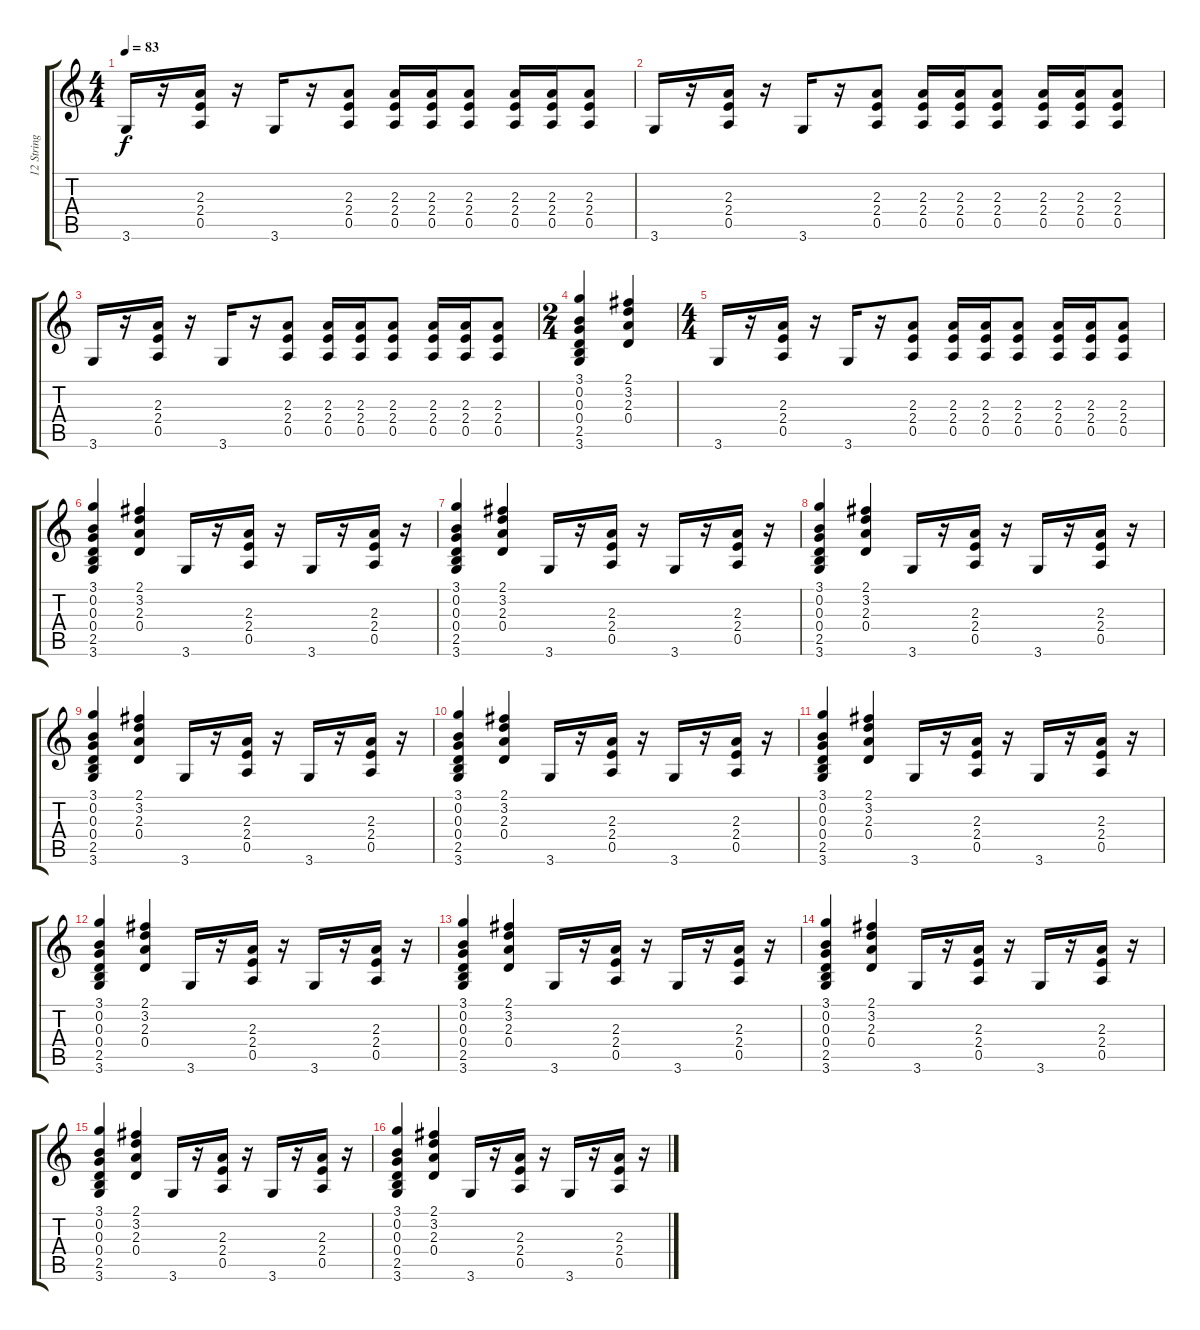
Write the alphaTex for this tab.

\track ("12 String" "12 String") {instrument acousticguitarsteel}
\staff {score tabs}
\tuning (E4 B3 G3 D3 A2 E2) {hide}
\ts (4 4)
\tempo 83
\clef g2
\ks c
3.6.16{dy f} r.16 (2.3 2.4 0.5).16 r.16 3.6.16 r.16 (2.3 2.4 0.5).8 (2.3 2.4 0.5).16 (2.3 2.4 0.5).16 (2.3 2.4 0.5).8 (2.3 2.4 0.5).16 (2.3 2.4 0.5).16 (2.3 2.4 0.5).8 |
3.6.16 r.16 (2.3 2.4 0.5).16 r.16 3.6.16 r.16 (2.3 2.4 0.5).8 (2.3 2.4 0.5).16 (2.3 2.4 0.5).16 (2.3 2.4 0.5).8 (2.3 2.4 0.5).16 (2.3 2.4 0.5).16 (2.3 2.4 0.5).8 |
3.6.16 r.16 (2.3 2.4 0.5).16 r.16 3.6.16 r.16 (2.3 2.4 0.5).8 (2.3 2.4 0.5).16 (2.3 2.4 0.5).16 (2.3 2.4 0.5).8 (2.3 2.4 0.5).16 (2.3 2.4 0.5).16 (2.3 2.4 0.5).8 |
\ts (2 4)
(3.1 0.2 0.3 0.4 2.5 3.6).4 (2.1 3.2 2.3 0.4).4 |
\ts (4 4)
3.6.16 r.16 (2.3 2.4 0.5).16 r.16 3.6.16 r.16 (2.3 2.4 0.5).8 (2.3 2.4 0.5).16 (2.3 2.4 0.5).16 (2.3 2.4 0.5).8 (2.3 2.4 0.5).16 (2.3 2.4 0.5).16 (2.3 2.4 0.5).8 |
(3.1 0.2 0.3 0.4 2.5 3.6).4 (2.1 3.2 2.3 0.4).4 3.6.16 r.16 (2.3 2.4 0.5).16 r.16 3.6.16 r.16 (2.3 2.4 0.5).16 r.16 |
(3.1 0.2 0.3 0.4 2.5 3.6).4 (2.1 3.2 2.3 0.4).4 3.6.16 r.16 (2.3 2.4 0.5).16 r.16 3.6.16 r.16 (2.3 2.4 0.5).16 r.16 |
(3.1 0.2 0.3 0.4 2.5 3.6).4 (2.1 3.2 2.3 0.4).4 3.6.16 r.16 (2.3 2.4 0.5).16 r.16 3.6.16 r.16 (2.3 2.4 0.5).16 r.16 |
(3.1 0.2 0.3 0.4 2.5 3.6).4 (2.1 3.2 2.3 0.4).4 3.6.16 r.16 (2.3 2.4 0.5).16 r.16 3.6.16 r.16 (2.3 2.4 0.5).16 r.16 |
(3.1 0.2 0.3 0.4 2.5 3.6).4 (2.1 3.2 2.3 0.4).4 3.6.16 r.16 (2.3 2.4 0.5).16 r.16 3.6.16 r.16 (2.3 2.4 0.5).16 r.16 |
(3.1 0.2 0.3 0.4 2.5 3.6).4 (2.1 3.2 2.3 0.4).4 3.6.16 r.16 (2.3 2.4 0.5).16 r.16 3.6.16 r.16 (2.3 2.4 0.5).16 r.16 |
(3.1 0.2 0.3 0.4 2.5 3.6).4 (2.1 3.2 2.3 0.4).4 3.6.16 r.16 (2.3 2.4 0.5).16 r.16 3.6.16 r.16 (2.3 2.4 0.5).16 r.16 |
(3.1 0.2 0.3 0.4 2.5 3.6).4 (2.1 3.2 2.3 0.4).4 3.6.16 r.16 (2.3 2.4 0.5).16 r.16 3.6.16 r.16 (2.3 2.4 0.5).16 r.16 |
(3.1 0.2 0.3 0.4 2.5 3.6).4 (2.1 3.2 2.3 0.4).4 3.6.16 r.16 (2.3 2.4 0.5).16 r.16 3.6.16 r.16 (2.3 2.4 0.5).16 r.16 |
(3.1 0.2 0.3 0.4 2.5 3.6).4 (2.1 3.2 2.3 0.4).4 3.6.16 r.16 (2.3 2.4 0.5).16 r.16 3.6.16 r.16 (2.3 2.4 0.5).16 r.16 |
(3.1 0.2 0.3 0.4 2.5 3.6).4 (2.1 3.2 2.3 0.4).4 3.6.16 r.16 (2.3 2.4 0.5).16 r.16 3.6.16 r.16 (2.3 2.4 0.5).16 r.16
